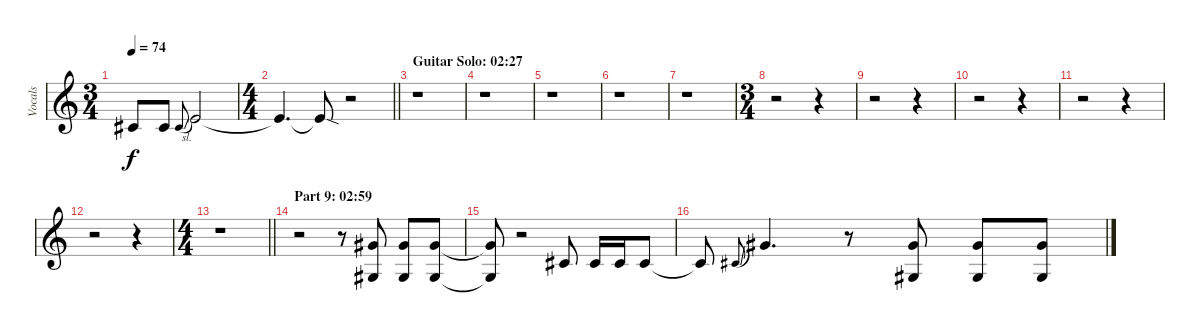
\track ("Vocals" "Vocals") {instrument lead2sawtooth}
\staff {score}
\tuning (Db4 Ab3 E3 B2 Gb2 Db2) {hide}
\ts (3 4)
\tempo 74
\clef g2
\ks c
5.2.8{dy f} 5.2.8 5.2{sl}.8{gr onbeat} 8.2.2 |
\ts (4 4)
\barLineRight lightlight
8.2{t}.4{d} 8.2{sod t}.8 r.2 |
\section ("" "Guitar Solo: 02:27")
r.1 |
r.1 |
r.1 |
r.1 |
r.1 |
\ts (3 4)
r.2 r.4 |
r.2 r.4 |
r.2 r.4 |
r.2 r.4 |
r.2 r.4 |
\ts (4 4)
\barLineRight lightlight
r.1 |
\section ("" "Part 9: 02:59")
r.2 r.8 (7.1 4.3).8 (7.1 4.3).8 (7.1 4.3).8 |
(7.1{t} 4.3{t}).8 r.2 5.2.8 5.2.16 5.2.16 5.2.8 |
5.2{t}.8 5.2{sl}.8{gr onbeat} 12.2.4{d} r.8 (7.1 4.3).8 (7.1 4.3).8 (7.1 4.3).8
